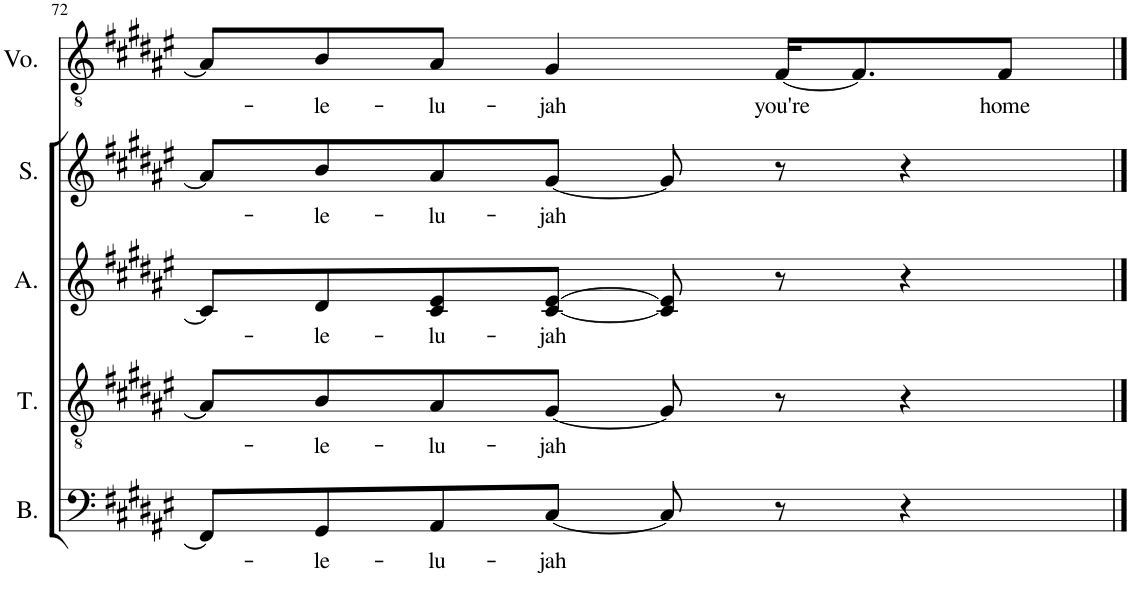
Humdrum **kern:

**kern	**text	**kern	**text	**kern	**text	**kern	**text	**kern	**text
*part5	*part5	*part4	*part4	*part3	*part3	*part2	*part2	*part1	*part1
*staff5	*staff5	*staff4	*staff4	*staff3	*staff3	*staff2	*staff2	*staff1	*staff1
*I"Bass	*	*I"Tenor	*	*I"Alto	*	*I"Soprano	*	*I"Voice	*
*I'B.	*	*I'T.	*	*I'A.	*	*I'S.	*	*I'Vo.	*
!!LO:PB:g=z
*clefF4	*	*clefGv2	*	*clefG2	*	*clefG2	*	*clefGv2	*
*k[f#c#g#d#a#e#]	*	*k[f#c#g#d#a#e#]	*	*k[f#c#g#d#a#e#]	*	*k[f#c#g#d#a#e#]	*	*k[f#c#g#d#a#e#]	*
*M4/4	*	*M4/4	*	*M4/4	*	*M4/4	*	*M4/4	*
=72	=72	=72	=72	=72	=72	=72	=72	=72	=72
8FF#/L]	.	8A#/L]	.	8c#/L]	.	8a#/L]	.	8A#/L]	.
!	!LO:LY:b	!	!LO:LY:b	!	!LO:LY:b	!	!LO:LY:b	!	!LO:LY:b
8GG#/	le-	8B/	le-	8d#/	le-	8b/	le-	8B/	le-
!	!LO:LY:b	!	!LO:LY:b	!	!LO:LY:b	!	!LO:LY:b	!	!LO:LY:b
8AA#/	-lu-	8A#/	-lu-	8c#/ 8e#/	-lu-	8a#/	-lu-	8A#/J	-lu-
!	!LO:LY:b	!	!LO:LY:b	!	!LO:LY:b	!	!LO:LY:b	!	!LO:LY:b
[8C#/J	-jah	[8G#/J	-jah	[8c#/ [8e#/J	-jah	[8g#/J	-jah	4G#/	-jah
8C#/]	.	8G#/]	.	8c#/] 8e#/]	.	8g#/]	.	.	.
!	!	!	!	!	!	!	!	!	!LO:LY:b
8r	.	8r	.	8r	.	8r	.	[16F#/KL	you're
.	.	.	.	.	.	.	.	8.F#/]	.
4r	.	4r	.	4r	.	4r	.	.	.
!	!	!	!	!	!	!	!	!	!LO:LY:b
.	.	.	.	.	.	.	.	8F#/J	home
==	==	==	==	==	==	==	==	==	==
*-	*-	*-	*-	*-	*-	*-	*-	*-	*-
